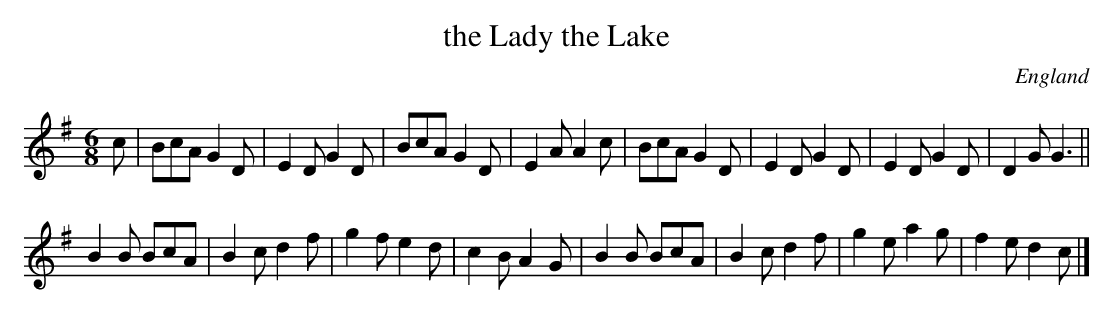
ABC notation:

X:1
T:the Lady the Lake
L:1/8
M:6/8
O:England
K:G major
c | \
BcA G2D | E2D G2D | BcA G2D | E2A A2c | BcA G2D | E2D G2D | E2D G2D | D2G G3 ||
B2B BcA | B2c d2f | g2f e2d | c2B A2G | B2B BcA | B2c d2f | g2e a2g | f2e d2c |]
